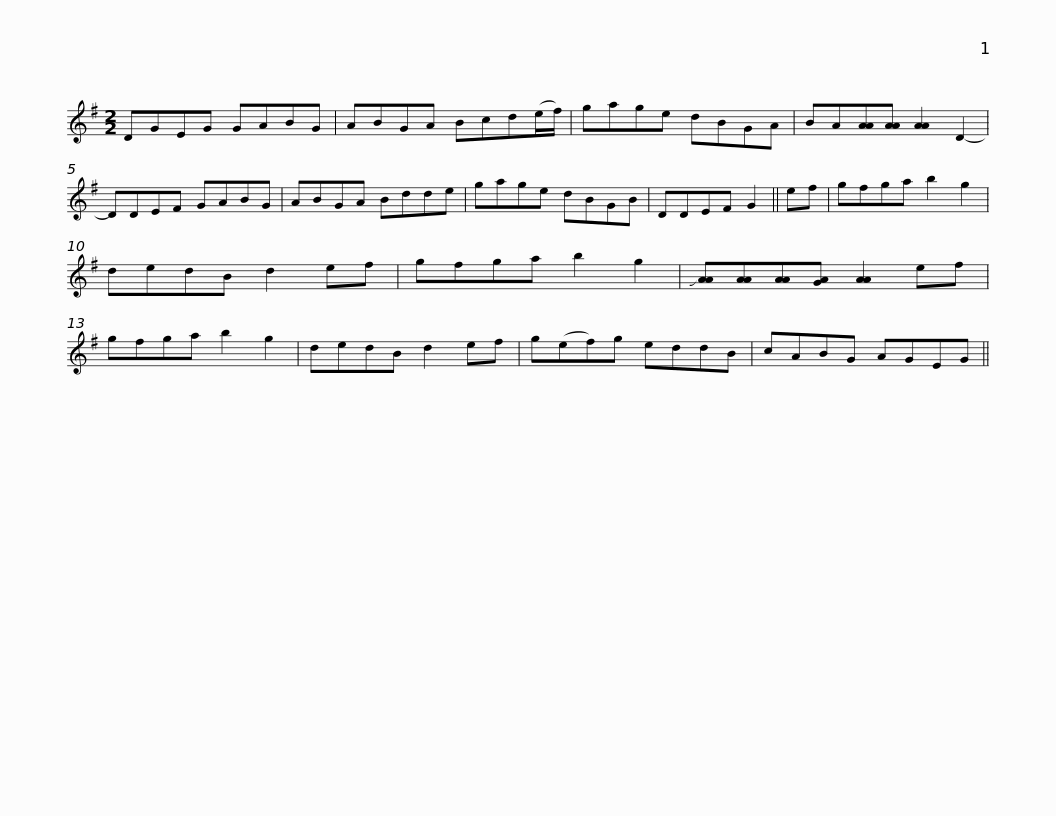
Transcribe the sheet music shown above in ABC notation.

X:1
L:1/8
M:2/2
I:linebreak $
K:G
V:1 treble
V:1
 DGEG GABG | ABGA Bcd(e/f/) | gage dBGA | BA[AA][AA] [AA]2 D2- | DDEF GABG |$ %5
 ABGA Bdde | gage dBGB | DDEF G2 || ef | gfga b2 g2 | %10
 dedB d2 ef | gfga b2 g2 |$ !slide![AA][AA][AA][GA] [AA]2 ef | gfga b2 g2 | dedB d2 ef | %15
 g(ef)g eddB | cABG AGEG || %17
